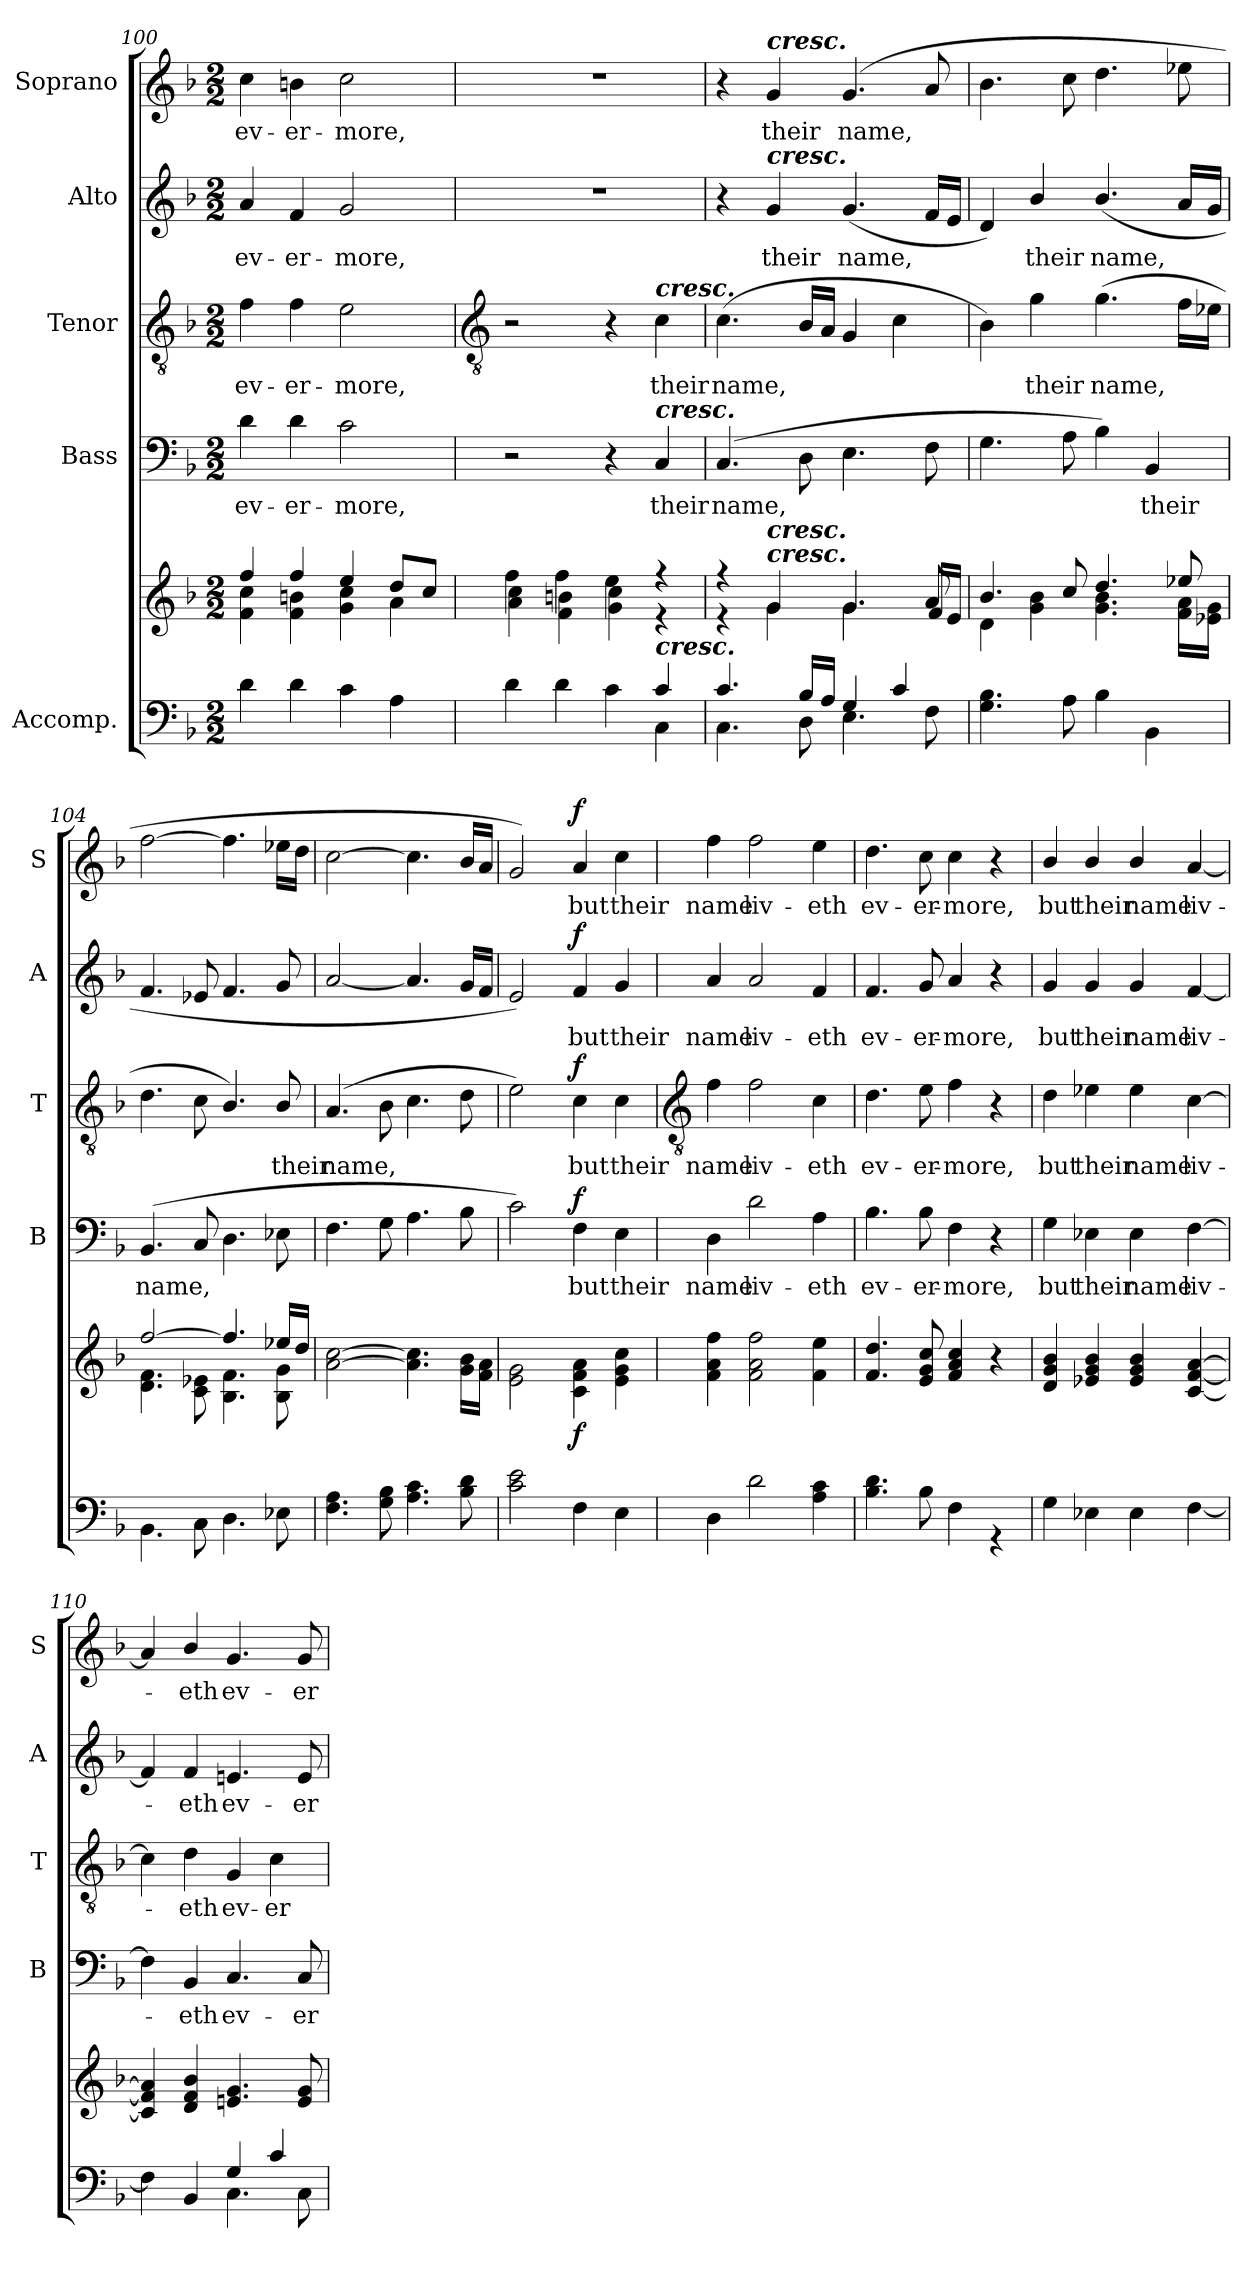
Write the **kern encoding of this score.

**kern	**kern	**dynam	**kern	**text	**dynam	**kern	**text	**dynam	**kern	**text	**dynam	**kern	**text	**dynam
*part5	*part5	*part5	*part4	*part4	*part4	*part3	*part3	*part3	*part2	*part2	*part2	*part1	*part1	*part1
*staff6	*staff5	*staff5/6	*staff4	*staff4	*staff4	*staff3	*staff3	*staff3	*staff2	*staff2	*staff2	*staff1	*staff1	*staff1
*I"Accomp.	*	*	*I"Bass	*	*	*I"Tenor	*	*	*I"Alto	*	*	*I"Soprano	*	*
*	*	*	*I'B	*	*	*I'T	*	*	*I'A	*	*	*I'S	*	*
*clefF4	*clefG2	*	*clefF4	*	*	*clefGv2	*	*	*clefG2	*	*	*clefG2	*	*
*k[b-]	*k[b-]	*	*k[b-]	*	*	*k[b-]	*	*	*k[b-]	*	*	*k[b-]	*	*
*F:	*F:	*	*F:	*	*	*F:	*	*	*F:	*	*	*F:	*	*
*M2/2	*M2/2	*	*M2/2	*	*	*M2/2	*	*	*M2/2	*	*	*M2/2	*	*
=100	=100	=100	=100	=100	=100	=100	=100	=100	=100	=100	=100	=100	=100	=100
*^	*^	*	*	*	*	*	*	*	*	*	*	*	*	*
!	!	!	!	!	!	!LO:LY:b	!	!	!LO:LY:b	!	!	!LO:LY:b	!	!	!LO:LY:b	!
1ryy	4d	4ff	4f\ 4cc\	.	4d	ev-	.	4f	ev-	.	4a	ev-	.	4cc	ev-	.
!	!	!	!	!	!	!LO:LY:b	!	!	!LO:LY:b	!	!	!LO:LY:b	!	!	!LO:LY:b	!
.	4d	4ff	4f\ 4bn\	.	4d	-er-	.	4f	-er-	.	4f	-er-	.	4bn	-er-	.
!	!	!	!	!	!	!LO:LY:b	!	!	!LO:LY:b	!	!	!LO:LY:b	!	!	!LO:LY:b	!
.	4c	4ee	4g\ 4cc\	.	2c	-more,	.	2e	-more,	.	2g	-more,	.	2cc	-more,	.
.	4A	8dd/L	4a\	.	.	.	.	.	.	.	.	.	.	.	.	.
.	.	8cc/J	.	.	.	.	.	.	.	.	.	.	.	.	.	.
!!LO:LB:g=z
=101	=101	=101	=101	=101	=101	=101	=101	=101	=101	=101	=101	=101	=101	=101	=101	=101
*	*	*	*	*	*	*	*	*clefGv2	*	*	*	*	*	*	*	*
2ryy	4d	4ff\	4a\ 4cc\	.	2r	.	.	2r	.	.	1r	.	.	1r	.	.
.	4d	4ff\	4f\ 4bn\	.	.	.	.	.	.	.	.	.	.	.	.	.
4ryy	4c	4ee\	4g\ 4cc\	.	4r	.	.	4r	.	.	.	.	.	.	.	.
!	!	!	!	!	!	!	!	!LO:TX:a:Bi:t=cresc.	!	!	!	!	!	!	!	!
!	!	!	!	!	!LO:TX:a:Bi:t=cresc.	!	!	!	!	!	!	!	!	!	!	!
!LO:TX:a:Bi:t=cresc.	!	!	!	!	!	!	!	!	!	!	!	!	!	!	!	!
!	!	!	!	!	!	!LO:LY:b	!	!	!LO:LY:b	!	!	!	!	!	!	!
4c/	4C\	4r	4r	.	4C	their	.	4c	their	.	.	.	.	.	.	.
=102	=102	=102	=102	=102	=102	=102	=102	=102	=102	=102	=102	=102	=102	=102	=102	=102
!	!	!	!	!	!	!LO:LY:b	!	!	!LO:LY:b	!	!	!	!	!	!	!
4.c/	4.C\	4r	4r	.	(>4.C	name,	.	(>4.c	name,	.	4r	.	.	4r	.	.
!	!	!	!	!	!	!	!	!	!	!	!	!	!	!LO:TX:a:Bi:t=cresc.	!	!
!	!	!	!	!	!	!	!	!	!	!	!LO:TX:a:Bi:t=cresc.	!	!	!	!	!
!	!	!LO:TX:a:Bi:t=cresc.	!	!	!	!	!	!	!	!	!	!	!	!	!	!
!	!	!LO:TX:a:Bi:t=cresc.	!	!	!	!	!	!	!	!	!	!	!	!	!	!
!	!	!	!	!	!	!	!	!	!	!	!	!LO:LY:b	!	!	!LO:LY:b	!
.	.	4g/	4g\	.	.	.	.	.	.	.	4g	their	.	4g	their	.
16B-/LL	8D	.	.	.	8D	.	.	16B-LL	.	.	.	.	.	.	.	.
16A/JJ	.	.	.	.	.	.	.	16AJJ	.	.	.	.	.	.	.	.
!	!	!	!	!	!	!	!	!	!	!	!	!LO:LY:b	!	!	!LO:LY:b	!
4G/	4.E	4.g/	4.g\	.	4.E	.	.	4G	.	.	(<4.g	name,	.	(<4.g	name,	.
4c/	.	.	.	.	.	.	.	4c	.	.	.	.	.	.	.	.
.	8F	8a/	16f/LL	.	8F	.	.	.	.	.	16fLL	.	.	8a	.	.
.	.	.	16e\JJ	.	.	.	.	.	.	.	16eJJ	.	.	.	.	.
=103	=103	=103	=103	=103	=103	=103	=103	=103	=103	=103	=103	=103	=103	=103	=103	=103
1ryy	4.G 4.B-	4.b-/	4d\	.	4.G	.	.	4B-)	.	.	4d)	.	.	4.b-	.	.
!	!	!	!	!	!	!	!	!	!LO:LY:b	!	!	!LO:LY:b	!	!	!	!
.	.	.	4g\ 4b-\	.	.	.	.	4g	their	.	4b-/	their	.	.	.	.
.	8A	8cc/	.	.	8A	.	.	.	.	.	.	.	.	8cc	.	.
!	!	!	!	!	!	!	!	!	!LO:LY:b	!	!	!LO:LY:b	!	!	!	!
.	4B-	4.dd/	4.g\ 4.b-\	.	4B-)	.	.	(>4.g	name,	.	(<4.b-/	name,	.	4.dd	.	.
!	!	!	!	!	!	!LO:LY:b	!	!	!	!	!	!	!	!	!	!
.	4BB-	.	.	.	4BB-	their	.	.	.	.	.	.	.	.	.	.
.	.	8ee-X/	16f\ 16a\LL	.	.	.	.	16fLL	.	.	16aLL	.	.	8ee-X	.	.
.	.	.	16e-X\ 16g\JJ	.	.	.	.	16e-XJJ	.	.	16gJJ	.	.	.	.	.
=104	=104	=104	=104	=104	=104	=104	=104	=104	=104	=104	=104	=104	=104	=104	=104	=104
!	!	!	!	!	!	!LO:LY:b	!	!	!	!	!	!	!	!	!	!
1ryy	4.BB-	[2ff/	4.d\ 4.f\	.	(>4.BB-	name,	.	4.d	.	.	4.f	.	.	[2ff	.	.
.	8C	.	8c\ 8e-X\	.	8C	.	.	8c	.	.	8e-X	.	.	.	.	.
.	4.D	4.ff/]	4.B-\ 4.f\	.	4.D	.	.	4.B-/)	.	.	4.f	.	.	4.ff]	.	.
!	!	!	!	!	!	!	!	!	!LO:LY:b	!	!	!	!	!	!	!
.	8E-X	16ee-X/LL	8B-\ 8g\	.	8E-X	.	.	8B-/	their	.	8g	.	.	16ee-XLL	.	.
.	.	16dd/JJ	.	.	.	.	.	.	.	.	.	.	.	16ddJJ	.	.
=105	=105	=105	=105	=105	=105	=105	=105	=105	=105	=105	=105	=105	=105	=105	=105	=105
!	!	!	!	!	!	!	!	!	!LO:LY:b	!	!	!	!	!	!	!
1ryy	4.F 4.A	[2a\ [2cc\	1ryy	.	4.F	.	.	(>4.A	name,	.	[2a	.	.	[2cc	.	.
.	8G 8B-	.	.	.	8G	.	.	8B-	.	.	.	.	.	.	.	.
.	4.A 4.c	4.a\] 4.cc\]	.	.	4.A	.	.	4.c	.	.	4.a]	.	.	4.cc]	.	.
.	8B- 8d	16g\ 16b-\LL	.	.	8B-	.	.	8d	.	.	16gLL	.	.	16b-LL	.	.
.	.	16f\ 16a\JJ	.	.	.	.	.	.	.	.	16fJJ	.	.	16aJJ	.	.
=106	=106	=106	=106	=106	=106	=106	=106	=106	=106	=106	=106	=106	=106	=106	=106	=106
1ryy	2c 2e	2e\ 2g\	1ryy	.	2c)	.	.	2e)	.	.	2e)	.	.	2g)	.	.
!	!	!	!	!LO:DY:b	!	!LO:LY:b	!LO:DY:b	!	!LO:LY:b	!LO:DY:b	!	!LO:LY:b	!LO:DY:b	!	!LO:LY:b	!LO:DY:b
.	4F	4c\ 4f\ 4a\	.	f	4F	but	f	4c	but	f	4f	but	f	4a	but	f
!	!	!	!	!	!	!LO:LY:b	!	!	!LO:LY:b	!	!	!LO:LY:b	!	!	!LO:LY:b	!
.	4E	4e\ 4g\ 4cc\	.	.	4E	their	.	4c	their	.	4g	their	.	4cc	their	.
*	*	*v	*v	*	*	*	*	*	*	*	*	*	*	*	*	*
!!LO:LB:g=z
=107	=107	=107	=107	=107	=107	=107	=107	=107	=107	=107	=107	=107	=107	=107	=107
*	*	*	*	*	*	*	*clefGv2	*	*	*	*	*	*	*	*
!	!	!	!	!	!LO:LY:b	!	!	!LO:LY:b	!	!	!LO:LY:b	!	!	!LO:LY:b	!
1ryy	4D	4f 4a 4ff	.	4D	name	.	4f	name	.	4a	name	.	4ff	name	.
!	!	!	!	!	!LO:LY:b	!	!	!LO:LY:b	!	!	!LO:LY:b	!	!	!LO:LY:b	!
.	2d	2f 2a 2ff	.	2d	liv-	.	2f	liv-	.	2a	liv-	.	2ff	liv-	.
!	!	!	!	!	!LO:LY:b	!	!	!LO:LY:b	!	!	!LO:LY:b	!	!	!LO:LY:b	!
.	4A 4c	4f 4ee	.	4A	-eth	.	4c	-eth	.	4f	-eth	.	4ee	-eth	.
=108	=108	=108	=108	=108	=108	=108	=108	=108	=108	=108	=108	=108	=108	=108	=108
!	!	!	!	!	!LO:LY:b	!	!	!LO:LY:b	!	!	!LO:LY:b	!	!	!LO:LY:b	!
1ryy	4.B- 4.d	4.f 4.dd	.	4.B-	ev-	.	4.d	ev-	.	4.f	ev-	.	4.dd	ev-	.
!	!	!	!	!	!LO:LY:b	!	!	!LO:LY:b	!	!	!LO:LY:b	!	!	!LO:LY:b	!
.	8B-	8e 8g 8cc	.	8B-	-er-	.	8e	-er-	.	8g	-er-	.	8cc	-er-	.
!	!	!	!	!	!LO:LY:b	!	!	!LO:LY:b	!	!	!LO:LY:b	!	!	!LO:LY:b	!
.	4F	4f 4a 4cc	.	4F	-more,	.	4f	-more,	.	4a	-more,	.	4cc	-more,	.
.	4r	4r	.	4r	.	.	4r	.	.	4r	.	.	4r	.	.
=109	=109	=109	=109	=109	=109	=109	=109	=109	=109	=109	=109	=109	=109	=109	=109
!	!	!	!	!	!LO:LY:b	!	!	!LO:LY:b	!	!	!LO:LY:b	!	!	!LO:LY:b	!
1ryy	4G	4d/ 4g/ 4b-/	.	4G	but	.	4d	but	.	4g	but	.	4b-/	but	.
!	!	!	!	!	!LO:LY:b	!	!	!LO:LY:b	!	!	!LO:LY:b	!	!	!LO:LY:b	!
.	4E-X	4e-X/ 4g/ 4b-/	.	4E-X	their	.	4e-X	their	.	4g	their	.	4b-/	their	.
!	!	!	!	!	!LO:LY:b	!	!	!LO:LY:b	!	!	!LO:LY:b	!	!	!LO:LY:b	!
.	4E-	4e-/ 4g/ 4b-/	.	4E-	name	.	4e-	name	.	4g	name	.	4b-/	name	.
!	!	!	!	!	!LO:LY:b	!	!	!LO:LY:b	!	!	!LO:LY:b	!	!	!LO:LY:b	!
.	[4F	[4c [4f [4a	.	[4F	liv-	.	[4c	liv-	.	[4f	liv-	.	[4a	liv-	.
=110	=110	=110	=110	=110	=110	=110	=110	=110	=110	=110	=110	=110	=110	=110	=110
2ryy	4F]	4c] 4f] 4a]	.	4F]	.	.	4c]	.	.	4f]	.	.	4a]	.	.
!	!	!	!	!	!LO:LY:b	!	!	!LO:LY:b	!	!	!LO:LY:b	!	!	!LO:LY:b	!
.	4BB-	4d/ 4f/ 4b-/	.	4BB-	eth	.	4d	eth	.	4f	eth	.	4b-/	eth	.
!	!	!	!	!	!LO:LY:b	!	!	!LO:LY:b	!	!	!LO:LY:b	!	!	!LO:LY:b	!
4G/	4.C\	4.en 4.g	.	4.C	ev-	.	4G	ev-	.	4.en	ev-	.	4.g	ev-	.
!	!	!	!	!	!	!	!	!LO:LY:b	!	!	!	!	!	!	!
4c/	.	.	.	.	.	.	4c	-er-	.	.	.	.	.	.	.
!	!	!	!	!	!LO:LY:b	!	!	!	!	!	!LO:LY:b	!	!	!LO:LY:b	!
.	8C\	8e 8g	.	8C	-er-	.	.	.	.	8e	-er-	.	8g	-er-	.
*v	*v	*	*	*	*	*	*	*	*	*	*	*	*	*	*
=	=	=	=	=	=	=	=	=	=	=	=	=	=	=
*-	*-	*-	*-	*-	*-	*-	*-	*-	*-	*-	*-	*-	*-	*-
